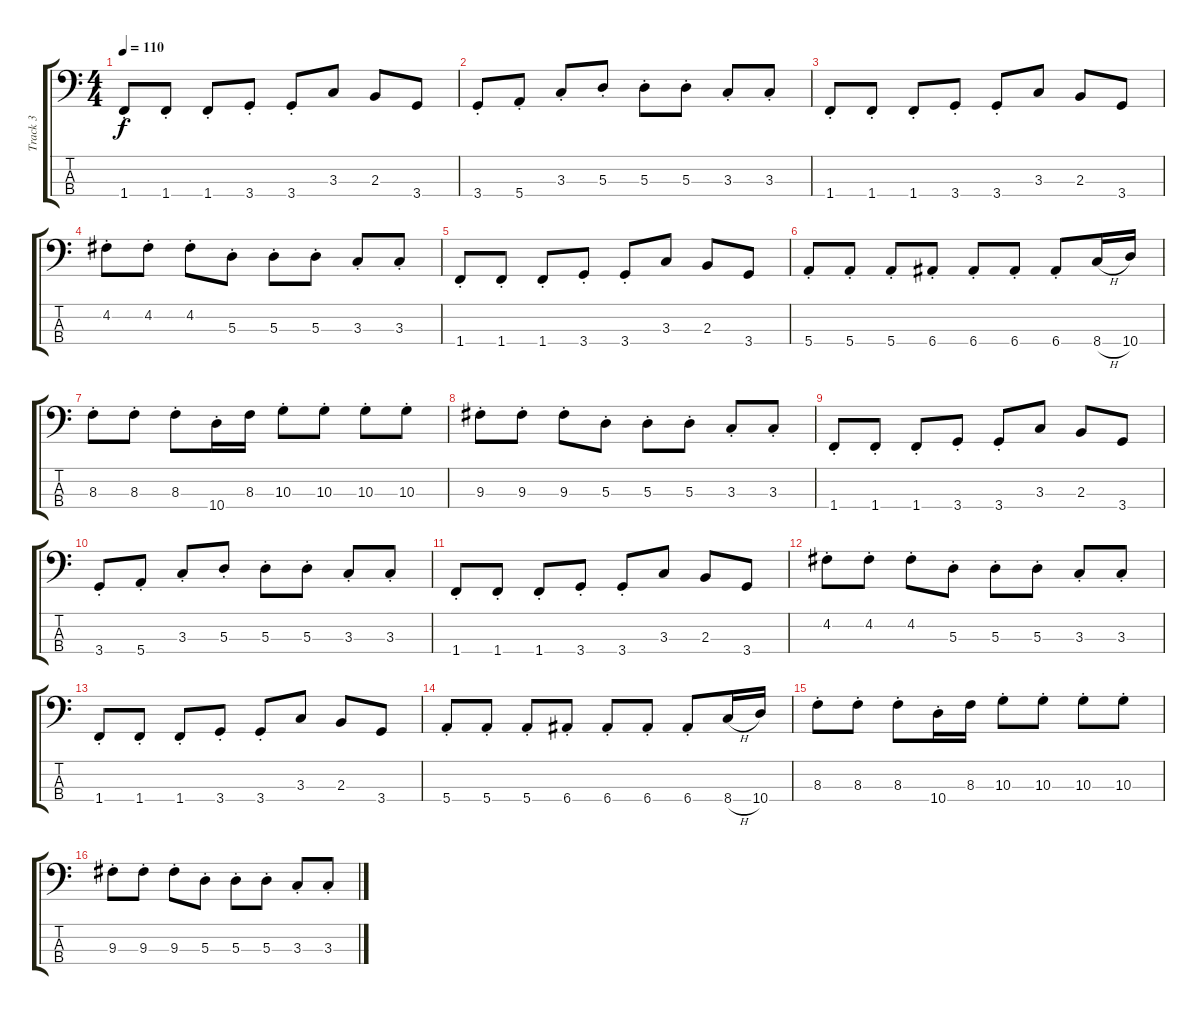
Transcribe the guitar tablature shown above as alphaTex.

\track ("Track 3" "Track 3") {instrument electricbassfinger}
\staff {score tabs}
\tuning (G2 D2 A1 E1) {hide}
\ts (4 4)
\tempo 110
\clef f4
\ks aminor
1.4{st}.8{dy f} 1.4{st}.8 1.4{st}.8 3.4{st}.8 3.4{st}.8 3.3.8 2.3.8 3.4.8 |
3.4{st}.8 5.4{st}.8 3.3{st}.8 5.3{st}.8 5.3{st}.8 5.3{st}.8 3.3{st}.8 3.3{st}.8 |
1.4{st}.8 1.4{st}.8 1.4{st}.8 3.4{st}.8 3.4{st}.8 3.3.8 2.3.8 3.4.8 |
4.2{st}.8 4.2{st}.8 4.2{st}.8 5.3{st}.8 5.3{st}.8 5.3{st}.8 3.3{st}.8 3.3{st}.8 |
1.4{st}.8 1.4{st}.8 1.4{st}.8 3.4{st}.8 3.4{st}.8 3.3.8 2.3.8 3.4.8 |
5.4{st}.8 5.4{st}.8 5.4{st}.8 6.4{st}.8 6.4{st}.8 6.4{st}.8 6.4{st}.8 8.4{h}.16 10.4.16 |
8.3{st}.8 8.3{st}.8 8.3{st}.8 10.4{st}.16 8.3.16 10.3{st}.8 10.3{st}.8 10.3{st}.8 10.3{st}.8 |
9.3{st}.8 9.3{st}.8 9.3{st}.8 5.3{st}.8 5.3{st}.8 5.3{st}.8 3.3{st}.8 3.3{st}.8 |
1.4{st}.8 1.4{st}.8 1.4{st}.8 3.4{st}.8 3.4{st}.8 3.3.8 2.3.8 3.4.8 |
3.4{st}.8{volume 4} 5.4{st}.8 3.3{st}.8 5.3{st}.8 5.3{st}.8 5.3{st}.8 3.3{st}.8 3.3{st}.8 |
1.4{st}.8 1.4{st}.8 1.4{st}.8 3.4{st}.8 3.4{st}.8 3.3.8 2.3.8 3.4.8 |
4.2{st}.8 4.2{st}.8 4.2{st}.8 5.3{st}.8 5.3{st}.8 5.3{st}.8 3.3{st}.8 3.3{st}.8 |
1.4{st}.8 1.4{st}.8 1.4{st}.8 3.4{st}.8 3.4{st}.8 3.3.8 2.3.8 3.4.8 |
5.4{st}.8{volume 0} 5.4{st}.8 5.4{st}.8 6.4{st}.8 6.4{st}.8 6.4{st}.8 6.4{st}.8 8.4{h}.16 10.4.16 |
8.3{st}.8 8.3{st}.8 8.3{st}.8 10.4{st}.16 8.3.16 10.3{st}.8 10.3{st}.8 10.3{st}.8 10.3{st}.8 |
9.3{st}.8 9.3{st}.8 9.3{st}.8 5.3{st}.8 5.3{st}.8 5.3{st}.8 3.3{st}.8 3.3{st}.8
